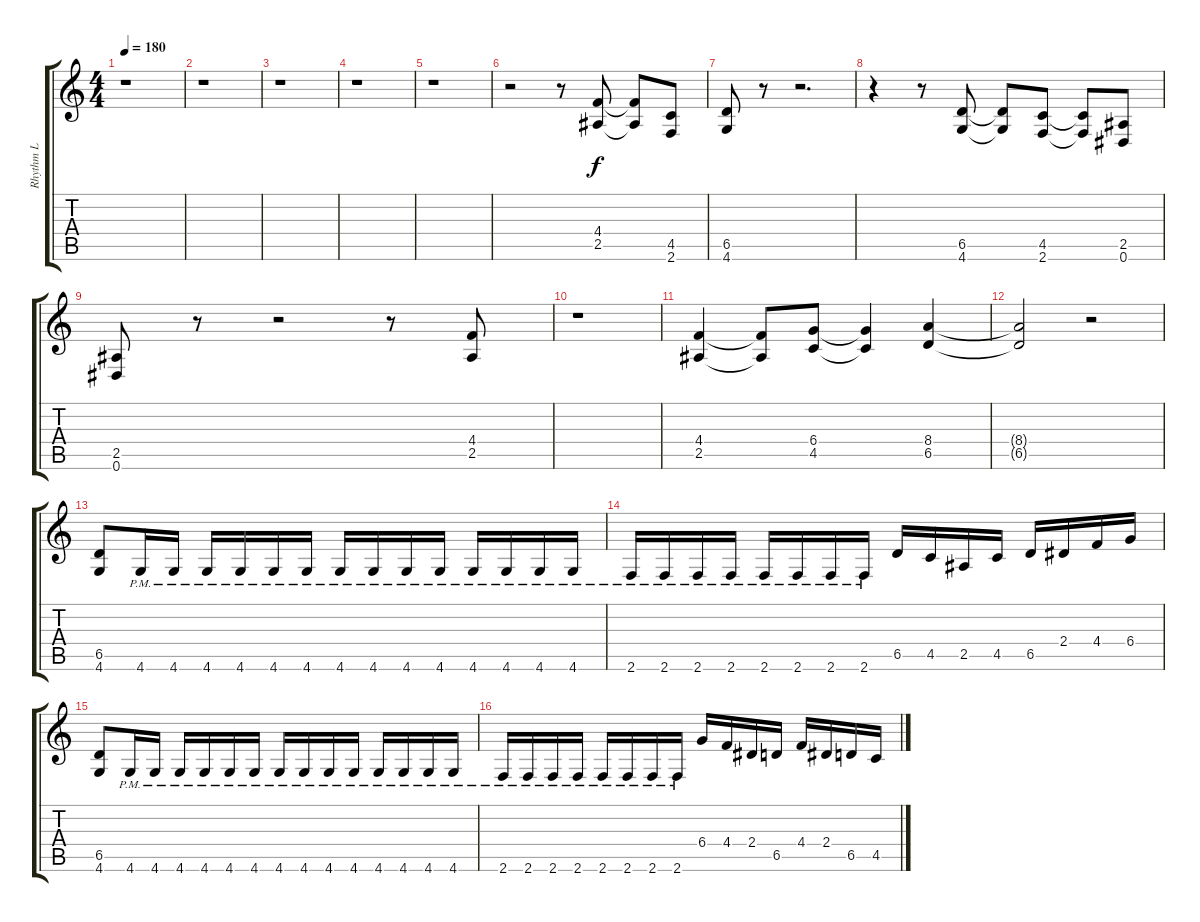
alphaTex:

\track ("Rhythm L" "Rhythm L") {instrument distortionguitar}
\staff {score tabs}
\tuning (Eb4 Bb3 Gb3 Db3 Ab2 Eb2) {hide}
\ts (4 4)
\tempo 180
\clef g2
\ks c
r.1{dy f instrument distortionguitar} |
r.1 |
r.1 |
r.1 |
r.1 |
r.2 r.8 (4.4 2.5).8 (4.4{t} 2.5{t}).8 (4.5 2.6).8 |
(6.5 4.6).8 r.8 r.2{d} |
r.4 r.8 (6.5 4.6).8 (6.5{t} 4.6{t}).8 (4.5 2.6).8 (4.5{t} 2.6{t}).8 (2.5 0.6).8 |
(2.5 0.6).8 r.8 r.2 r.8 (4.4 2.5).8 |
r.1 |
(4.4 2.5).4 (4.4{t} 2.5{t}).8 (6.4 4.5).8 (6.4{t} 4.5{t}).4 (8.4 6.5).4 |
(8.4{t} 6.5{t}).2 r.2 |
(6.5 4.6).8 4.6{pm}.16 4.6{pm}.16 4.6{pm}.16 4.6{pm}.16 4.6{pm}.16 4.6{pm}.16 4.6{pm}.16 4.6{pm}.16 4.6{pm}.16 4.6{pm}.16 4.6{pm}.16 4.6{pm}.16 4.6{pm}.16 4.6{pm}.16 |
2.6{pm}.16 2.6{pm}.16 2.6{pm}.16 2.6{pm}.16 2.6{pm}.16 2.6{pm}.16 2.6{pm}.16 2.6{pm}.16 6.5.16 4.5.16 2.5.16 4.5.16 6.5.16 2.4.16 4.4.16 6.4.16 |
(6.5 4.6).8 4.6{pm}.16 4.6{pm}.16 4.6{pm}.16 4.6{pm}.16 4.6{pm}.16 4.6{pm}.16 4.6{pm}.16 4.6{pm}.16 4.6{pm}.16 4.6{pm}.16 4.6{pm}.16 4.6{pm}.16 4.6{pm}.16 4.6{pm}.16 |
2.6{pm}.16 2.6{pm}.16 2.6{pm}.16 2.6{pm}.16 2.6{pm}.16 2.6{pm}.16 2.6{pm}.16 2.6{pm}.16 6.4.16 4.4.16 2.4.16 6.5.16 4.4.16 2.4.16 6.5.16 4.5.16
